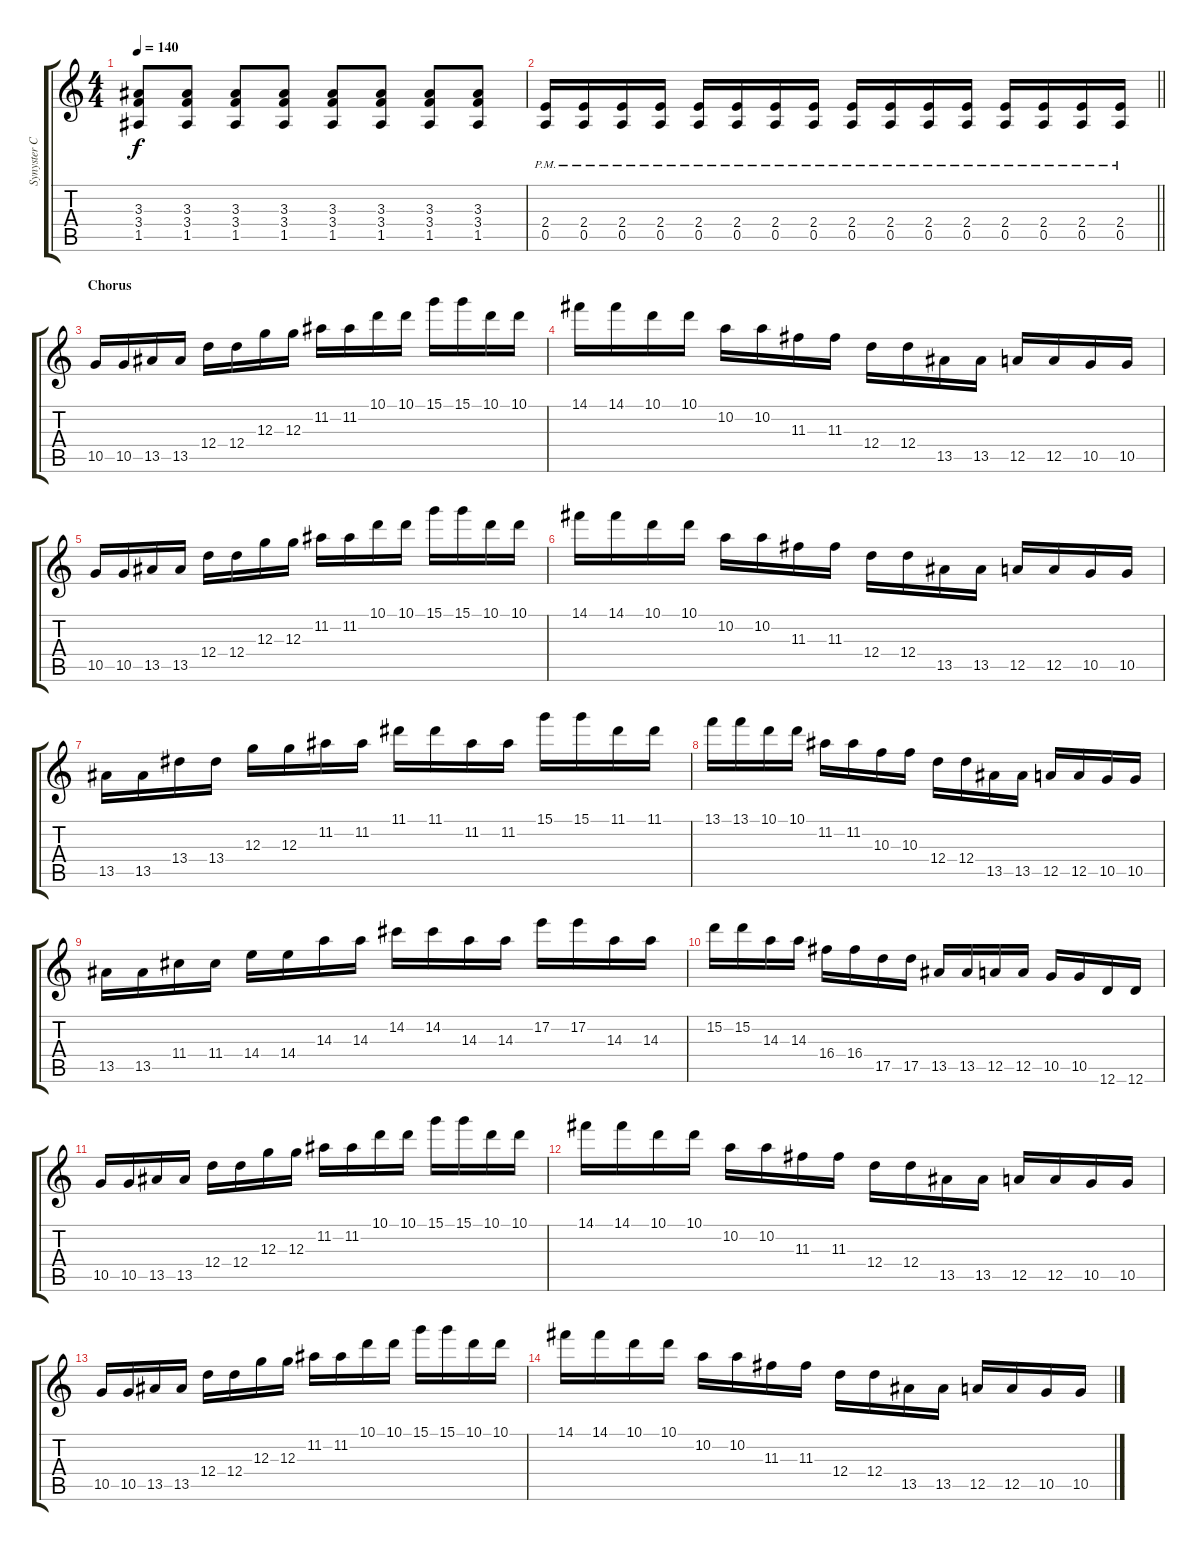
\track ("Synyster Center" "Synyster C") {instrument distortionguitar}
\staff {score tabs}
\tuning (E4 B3 G3 D3 A2 D2) {hide}
\ts (4 4)
\tempo 140
\clef g2
\ks c
(3.3 3.4 1.5).8{dy f} (3.3 3.4 1.5).8 (3.3 3.4 1.5).8 (3.3 3.4 1.5).8 (3.3 3.4 1.5).8 (3.3 3.4 1.5).8 (3.3 3.4 1.5).8 (3.3 3.4 1.5).8 |
\barLineRight lightlight
(2.4{pm} 0.5{pm}).16 (2.4{pm} 0.5{pm}).16 (2.4{pm} 0.5{pm}).16 (2.4{pm} 0.5{pm}).16 (2.4{pm} 0.5{pm}).16 (2.4{pm} 0.5{pm}).16 (2.4{pm} 0.5{pm}).16 (2.4{pm} 0.5{pm}).16 (2.4{pm} 0.5{pm}).16 (2.4{pm} 0.5{pm}).16 (2.4{pm} 0.5{pm}).16 (2.4{pm} 0.5{pm}).16 (2.4{pm} 0.5{pm}).16 (2.4{pm} 0.5{pm}).16 (2.4{pm} 0.5{pm}).16 (2.4{pm} 0.5{pm}).16 |
\section ("" "Chorus")
10.5.16 10.5.16 13.5.16 13.5.16 12.4.16 12.4.16 12.3.16 12.3.16 11.2.16 11.2.16 10.1.16 10.1.16 15.1.16 15.1.16 10.1.16 10.1.16 |
14.1.16 14.1.16 10.1.16 10.1.16 10.2.16 10.2.16 11.3.16 11.3.16 12.4.16 12.4.16 13.5.16 13.5.16 12.5.16 12.5.16 10.5.16 10.5.16 |
10.5.16 10.5.16 13.5.16 13.5.16 12.4.16 12.4.16 12.3.16 12.3.16 11.2.16 11.2.16 10.1.16 10.1.16 15.1.16 15.1.16 10.1.16 10.1.16 |
14.1.16 14.1.16 10.1.16 10.1.16 10.2.16 10.2.16 11.3.16 11.3.16 12.4.16 12.4.16 13.5.16 13.5.16 12.5.16 12.5.16 10.5.16 10.5.16 |
13.5.16 13.5.16 13.4.16 13.4.16 12.3.16 12.3.16 11.2.16 11.2.16 11.1.16 11.1.16 11.2.16 11.2.16 15.1.16 15.1.16 11.1.16 11.1.16 |
13.1.16 13.1.16 10.1.16 10.1.16 11.2.16 11.2.16 10.3.16 10.3.16 12.4.16 12.4.16 13.5.16 13.5.16 12.5.16 12.5.16 10.5.16 10.5.16 |
13.5.16 13.5.16 11.4.16 11.4.16 14.4.16 14.4.16 14.3.16 14.3.16 14.2.16 14.2.16 14.3.16 14.3.16 17.2.16 17.2.16 14.3.16 14.3.16 |
15.2.16 15.2.16 14.3.16 14.3.16 16.4.16 16.4.16 17.5.16 17.5.16 13.5.16 13.5.16 12.5.16 12.5.16 10.5.16 10.5.16 12.6.16 12.6.16 |
10.5.16 10.5.16 13.5.16 13.5.16 12.4.16 12.4.16 12.3.16 12.3.16 11.2.16 11.2.16 10.1.16 10.1.16 15.1.16 15.1.16 10.1.16 10.1.16 |
14.1.16 14.1.16 10.1.16 10.1.16 10.2.16 10.2.16 11.3.16 11.3.16 12.4.16 12.4.16 13.5.16 13.5.16 12.5.16 12.5.16 10.5.16 10.5.16 |
10.5.16 10.5.16 13.5.16 13.5.16 12.4.16 12.4.16 12.3.16 12.3.16 11.2.16 11.2.16 10.1.16 10.1.16 15.1.16 15.1.16 10.1.16 10.1.16 |
14.1.16 14.1.16 10.1.16 10.1.16 10.2.16 10.2.16 11.3.16 11.3.16 12.4.16 12.4.16 13.5.16 13.5.16 12.5.16 12.5.16 10.5.16 10.5.16
